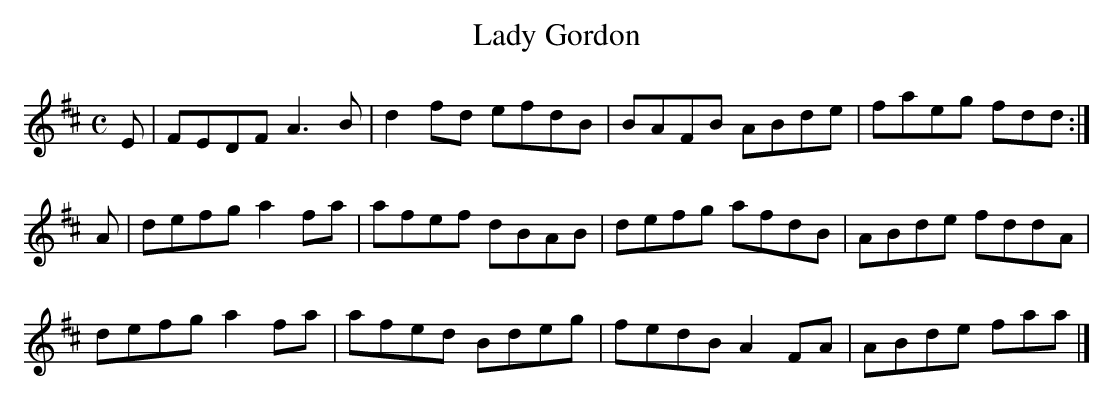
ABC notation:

X:1
T:Lady Gordon
M:C
L:1/8
K:D Major
E|FEDF A3B|d2fd efdB|BAFB ABde|faeg fdd:|!
A|defg a2fa|afef dBAB|defg afdB|ABde fddA|!
defg a2fa|afed Bdeg|fedB A2FA|ABde faa|]!
